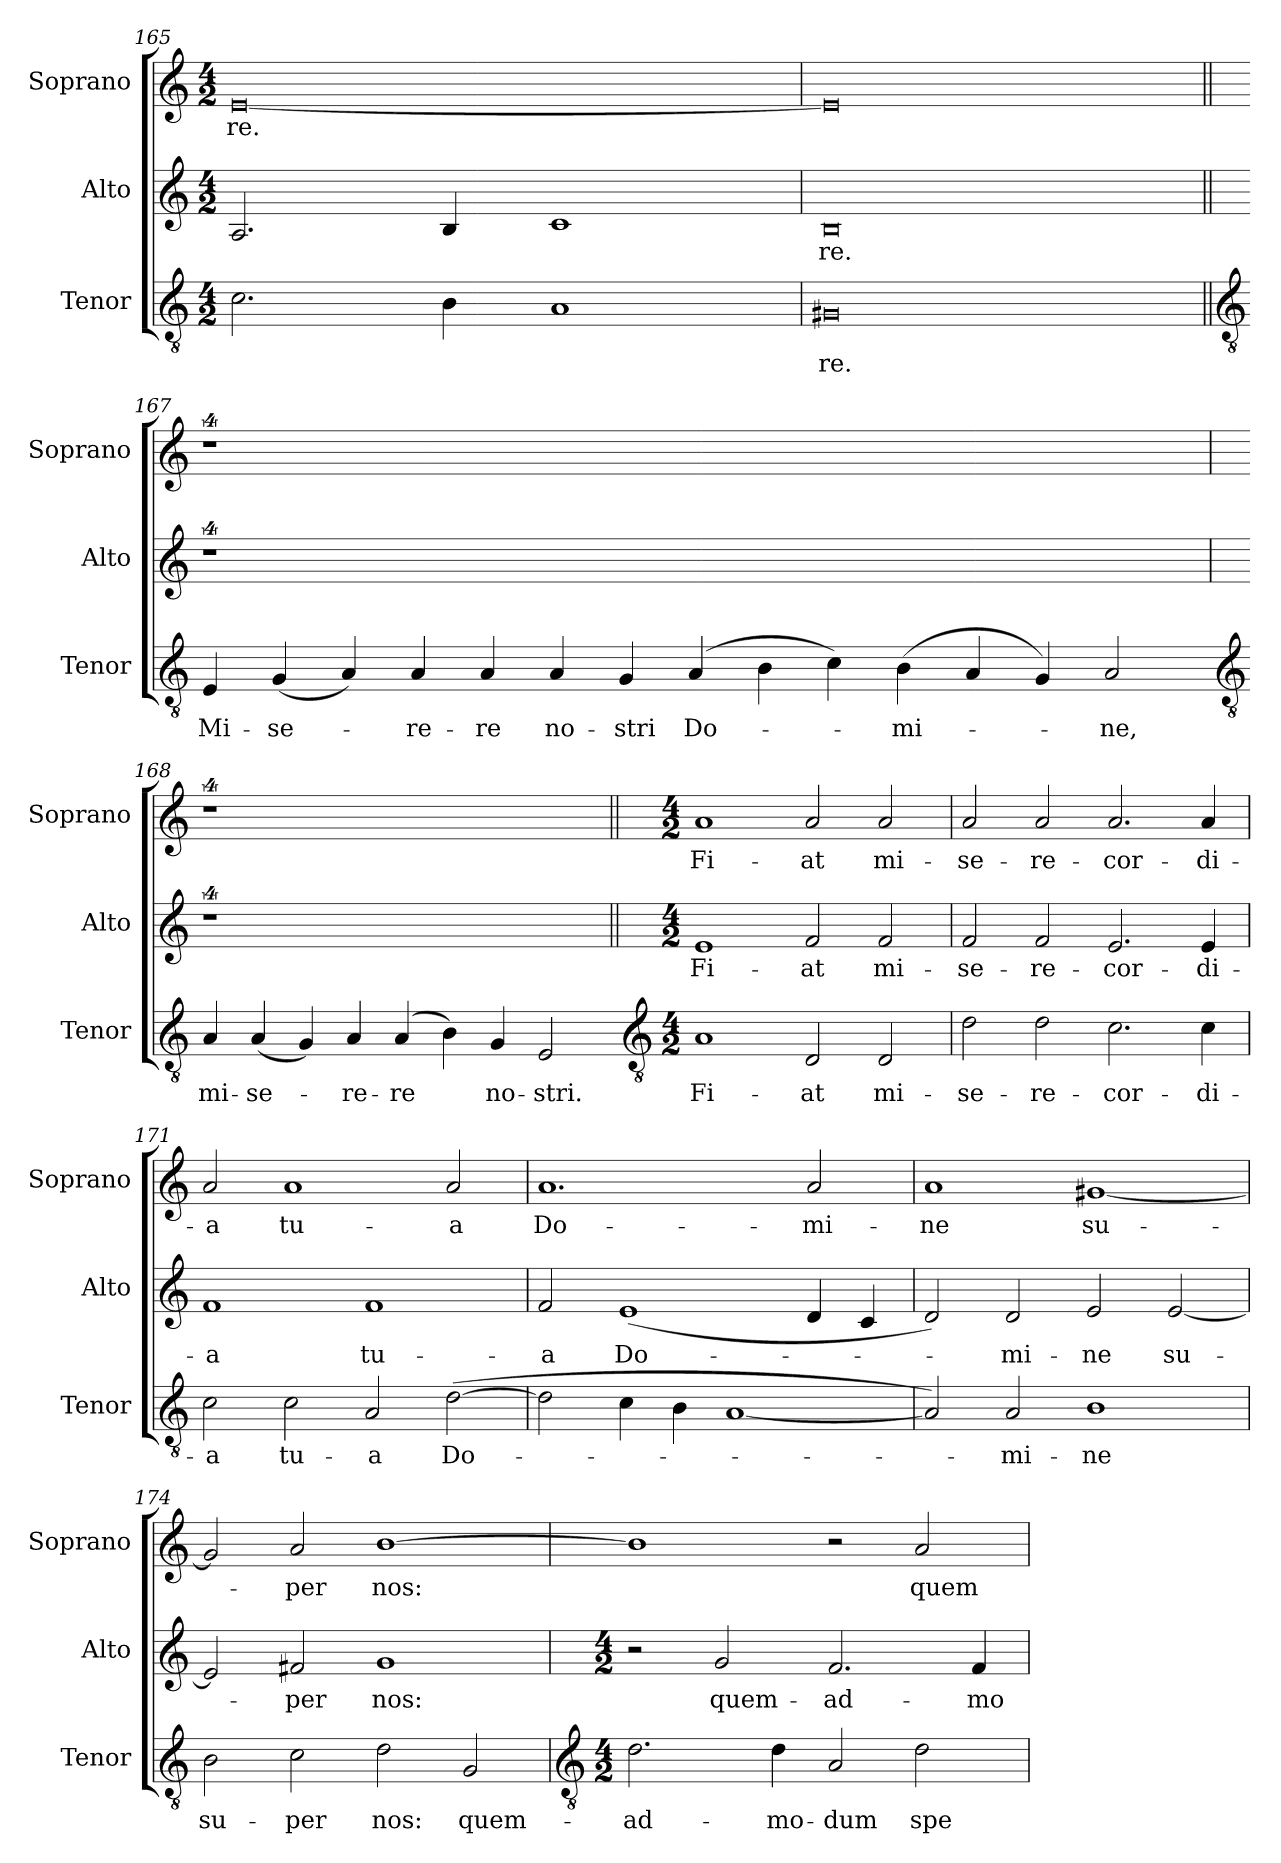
**kern	**text	**kern	**text	**kern	**text
*part3	*part3	*part2	*part2	*part1	*part1
*staff3	*staff3	*staff2	*staff2	*staff1	*staff1
*I"Tenor	*	*I"Alto	*	*I"Soprano	*
*I'Tenor	*	*I'Alto	*	*I'Soprano	*
*clefGv2	*	*clefG2	*	*clefG2	*
*k[]	*	*k[]	*	*k[]	*
*C:	*	*C:	*	*C:	*
*M4/2	*	*M4/2	*	*M4/2	*
=165	=165	=165	=165	=165	=165
!	!	!	!	!	!LO:LY:b
2.c	.	2.A	.	[0e	-re.
4B	.	4B	.	.	.
1A	.	1c	.	.	.
=166	=166	=166	=166	=166	=166
!	!LO:LY:b	!	!LO:LY:b	!	!
0G#X	re.	0B	re.	0e]	.
!!LO:LB:g=z
=167||	=167||	=167||	=167||	=167||	=167||
*clefGv2	*	*	*	*	*
!	!LO:LY:b	!	!	!	!
4E	Mi-	4%15r	.	4%15r	.
!	!LO:LY:b	!	!	!	!
(<4G	-se-	.	.	.	.
4A)	.	.	.	.	.
!	!LO:LY:b	!	!	!	!
4A	re-	.	.	.	.
!	!LO:LY:b	!	!	!	!
4A	-re	.	.	.	.
!	!LO:LY:b	!	!	!	!
4A	no-	.	.	.	.
!	!LO:LY:b	!	!	!	!
4G	-stri	.	.	.	.
!	!LO:LY:b	!	!	!	!
(<4A	Do-	.	.	.	.
4B	.	.	.	.	.
4c)	.	.	.	.	.
!	!LO:LY:b	!	!	!	!
(<4B	mi-	.	.	.	.
4A	.	.	.	.	.
4G)	.	.	.	.	.
!	!LO:LY:b	!	!	!	!
2A	ne,	.	.	.	.
!!LO:LB:g=z
=168-	=168	=168	=168	=168	=168
*clefGv2	*	*	*	*	*
!	!LO:LY:b	!	!	!	!
4A	mi-	4%9r	.	4%9r	.
!	!LO:LY:b	!	!	!	!
(<4A	-se-	.	.	.	.
4G)	.	.	.	.	.
!	!LO:LY:b	!	!	!	!
4A	re-	.	.	.	.
!	!LO:LY:b	!	!	!	!
(<4A	-re	.	.	.	.
4B)	.	.	.	.	.
!	!LO:LY:b	!	!	!	!
4G	no-	.	.	.	.
!	!LO:LY:b	!	!	!	!
2E	-stri.	.	.	.	.
!!LO:LB:g=z
=169-	=169||	=169||	=169||	=169||	=169||
*clefGv2	*	*	*	*	*
*	*	*k[]	*	*k[]	*
*	*	*C:	*	*C:	*
*M4/2	*	*M4/2	*	*M4/2	*
!	!LO:LY:b	!	!LO:LY:b	!	!LO:LY:b
1A	Fi-	1e	Fi-	1a	Fi-
!	!LO:LY:b	!	!LO:LY:b	!	!LO:LY:b
2D	-at	2f	-at	2a	-at
!	!LO:LY:b	!	!LO:LY:b	!	!LO:LY:b
2D	mi-	2f	mi-	2a	mi-
=170	=170	=170	=170	=170	=170
!	!LO:LY:b	!	!LO:LY:b	!	!LO:LY:b
2d	-se-	2f	-se-	2a	-se-
!	!LO:LY:b	!	!LO:LY:b	!	!LO:LY:b
2d	-re-	2f	-re-	2a	-re-
!	!LO:LY:b	!	!LO:LY:b	!	!LO:LY:b
2.c	-cor-	2.e	-cor-	2.a	-cor-
!	!LO:LY:b	!	!LO:LY:b	!	!LO:LY:b
4c	-di-	4e	-di-	4a	-di-
=171	=171	=171	=171	=171	=171
!	!LO:LY:b	!	!LO:LY:b	!	!LO:LY:b
2c	-a	1f	-a	2a	-a
!	!LO:LY:b	!	!	!	!LO:LY:b
2c	tu-	.	.	1a	tu-
!	!LO:LY:b	!	!LO:LY:b	!	!
2A	-a	1f	tu-	.	.
!	!LO:LY:b	!	!	!	!LO:LY:b
(>[2d	Do-	.	.	2a	-a
=172	=172	=172	=172	=172	=172
!	!	!	!LO:LY:b	!	!LO:LY:b
2d]	.	2f	-a	1.a	Do-
!	!	!	!LO:LY:b	!	!
4c	.	(<1e	Do-	.	.
4B	.	.	.	.	.
[1A	.	.	.	.	.
!	!	!	!	!	!LO:LY:b
.	.	4d	.	2a	-mi-
.	.	4c	.	.	.
=173	=173	=173	=173	=173	=173
!	!	!	!	!	!LO:LY:b
2A])	.	2d)	.	1a	-ne
!	!LO:LY:b	!	!LO:LY:b	!	!
2A	mi-	2d	mi-	.	.
!	!LO:LY:b	!	!LO:LY:b	!	!LO:LY:b
1B	-ne	2e	-ne	[1g#X	su-
!	!	!	!LO:LY:b	!	!
.	.	[2e	su-	.	.
=174	=174	=174	=174	=174	=174
!	!LO:LY:b	!	!	!	!
2B	su-	2e]	.	2g#]	.
!	!LO:LY:b	!	!LO:LY:b	!	!LO:LY:b
2c	-per	2f#X	per	2a	per
!	!LO:LY:b	!	!LO:LY:b	!	!LO:LY:b
2d	nos:	1g	nos:	[1b	nos:
!	!LO:LY:b	!	!	!	!
2G	quem-	.	.	.	.
!!LO:LB:g=z
=175	=175	=175	=175	=175	=175
*clefGv2	*	*	*	*	*
*M4/2	*	*M4/2	*	*	*
!	!LO:LY:b	!	!	!	!
2.d	-ad-	2r	.	1b]	.
!	!	!	!LO:LY:b	!	!
.	.	2g	quem-	.	.
!	!LO:LY:b	!	!	!	!
4d	-mo-	.	.	.	.
!	!LO:LY:b	!	!LO:LY:b	!	!
2A	-dum	2.f	-ad-	2r	.
!	!LO:LY:b	!	!	!	!LO:LY:b
2d	spe-	.	.	2a	quem-
!	!	!	!LO:LY:b	!	!
.	.	4f	-mo-	.	.
=	=	=	=	=	=
*-	*-	*-	*-	*-	*-
